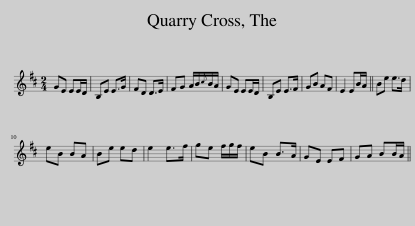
X:1
L:1/8
M:2/4
I:linebreak $
K:D
V:1 treble
V:1
 GE EE/D/ | B,E E>G | FD D>E | FG A/B/{c}B/A/ | GE EE/D/ | %5
 B,E E>F | GB AF | E2 EB/A/ || Be e>d |$ eB BA | %10
 Be ed | e2 e>f | ge f/g/f/ | eB B>A | GE EF | %15
 GA BB/A/ || %16
